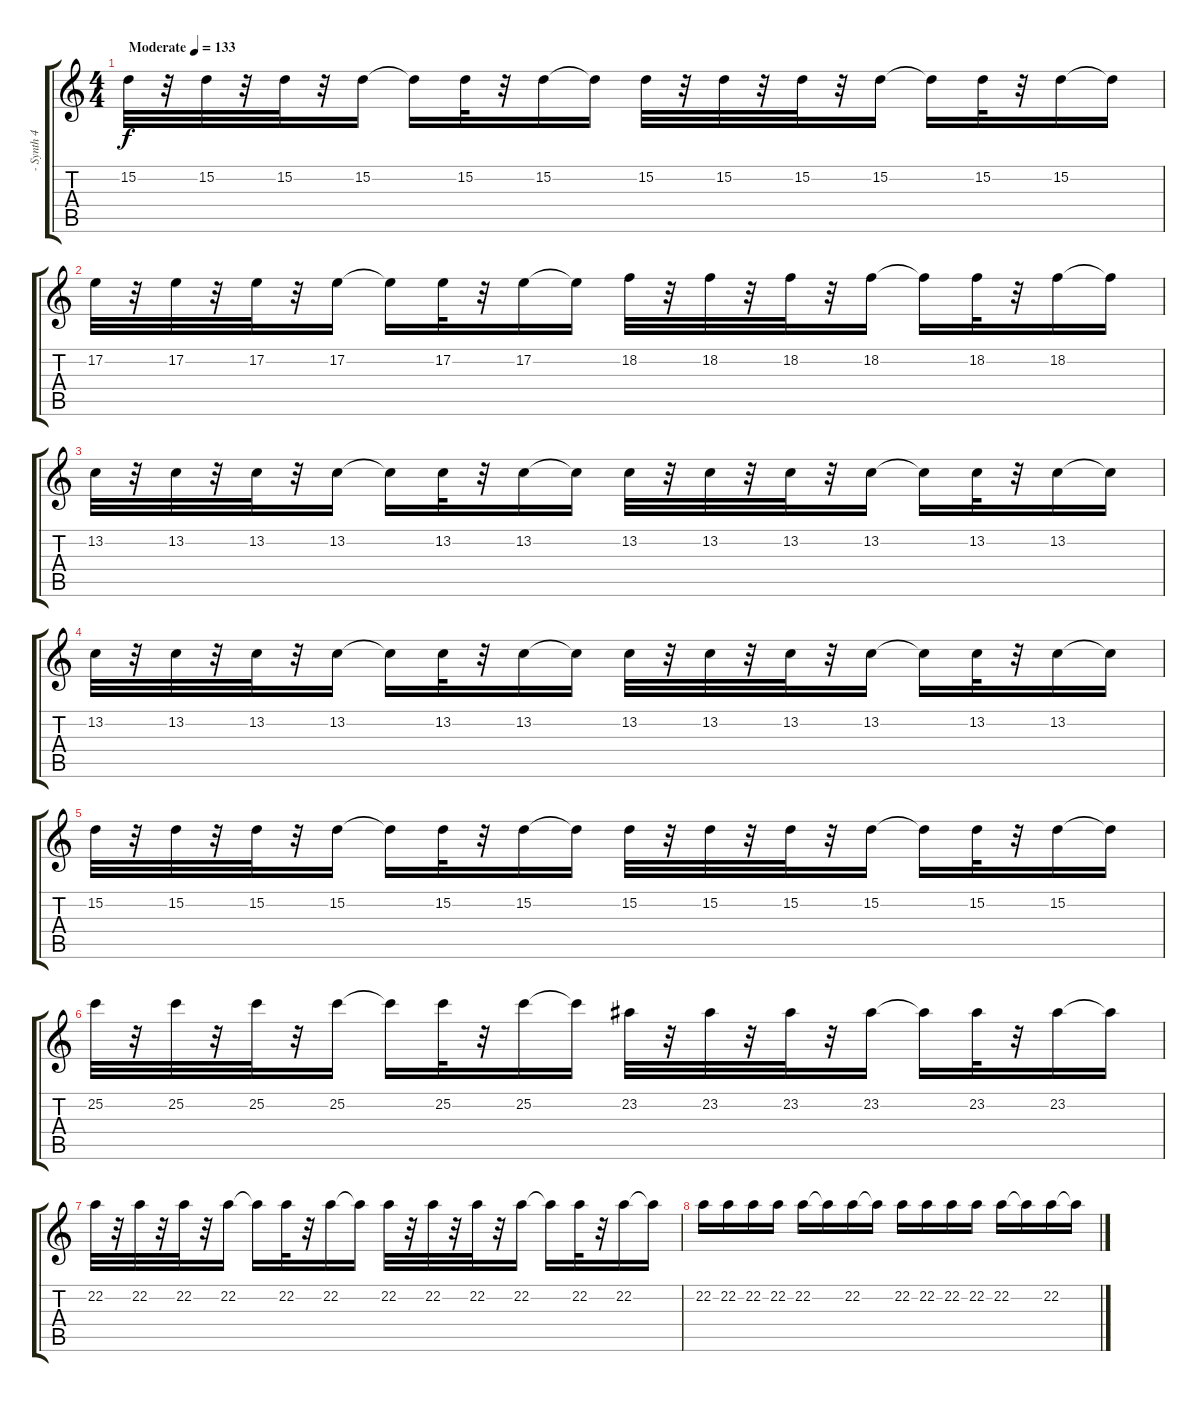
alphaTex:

\track (" - Synth 4" " - Synth 4") {instrument pad3polysynth}
\staff {score tabs}
\tuning (E4 B3 G3 D3 A2 D2) {hide}
\ts (4 4)
\tempo (133 "Moderate")
\clef g2
\ks c
15.2.32{dy f instrument pad3polysynth} r.32 15.2.32 r.32 15.2.32 r.32 15.2.16 15.2{t}.16 15.2.32 r.32 15.2.16 15.2{t}.16 15.2.32 r.32 15.2.32 r.32 15.2.32 r.32 15.2.16 15.2{t}.16 15.2.32 r.32 15.2.16 15.2{t}.16 |
17.2.32 r.32 17.2.32 r.32 17.2.32 r.32 17.2.16 17.2{t}.16 17.2.32 r.32 17.2.16 17.2{t}.16 18.2.32 r.32 18.2.32 r.32 18.2.32 r.32 18.2.16 18.2{t}.16 18.2.32 r.32 18.2.16 18.2{t}.16 |
13.2.32 r.32 13.2.32 r.32 13.2.32 r.32 13.2.16 13.2{t}.16 13.2.32 r.32 13.2.16 13.2{t}.16 13.2.32 r.32 13.2.32 r.32 13.2.32 r.32 13.2.16 13.2{t}.16 13.2.32 r.32 13.2.16 13.2{t}.16 |
13.2.32 r.32 13.2.32 r.32 13.2.32 r.32 13.2.16 13.2{t}.16 13.2.32 r.32 13.2.16 13.2{t}.16 13.2.32 r.32 13.2.32 r.32 13.2.32 r.32 13.2.16 13.2{t}.16 13.2.32 r.32 13.2.16 13.2{t}.16 |
15.2.32 r.32 15.2.32 r.32 15.2.32 r.32 15.2.16 15.2{t}.16 15.2.32 r.32 15.2.16 15.2{t}.16 15.2.32 r.32 15.2.32 r.32 15.2.32 r.32 15.2.16 15.2{t}.16 15.2.32 r.32 15.2.16 15.2{t}.16 |
25.2.32 r.32 25.2.32 r.32 25.2.32 r.32 25.2.16 25.2{t}.16 25.2.32 r.32 25.2.16 25.2{t}.16 23.2.32 r.32 23.2.32 r.32 23.2.32 r.32 23.2.16 23.2{t}.16 23.2.32 r.32 23.2.16 23.2{t}.16 |
22.2.32 r.32 22.2.32 r.32 22.2.32 r.32 22.2.16 22.2{t}.16 22.2.32 r.32 22.2.16 22.2{t}.16 22.2.32 r.32 22.2.32 r.32 22.2.32 r.32 22.2.16 22.2{t}.16 22.2.32 r.32 22.2.16 22.2{t}.16 |
22.2.16 22.2.16 22.2.16 22.2.16 22.2.16 22.2{t}.16 22.2.16 22.2{t}.16 22.2.16 22.2.16 22.2.16 22.2.16 22.2.16 22.2{t}.16 22.2.16 22.2{t}.16
